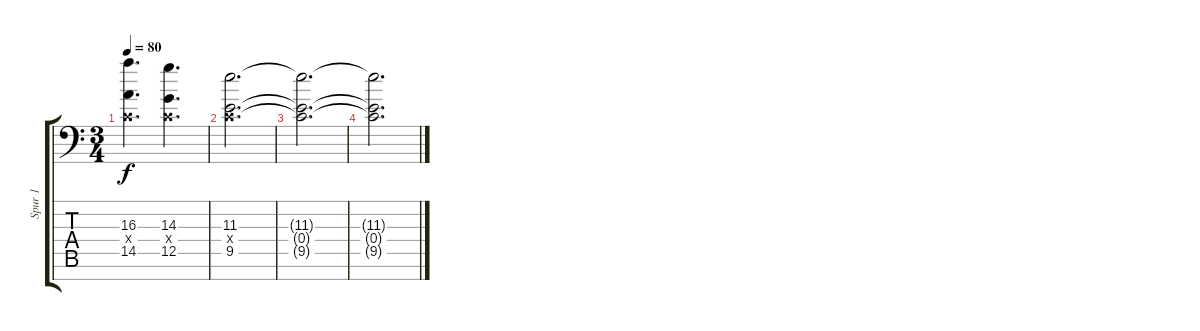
\track ("Spur 1" "Spur 1") {instrument distortionguitar}
\staff {score tabs}
\tuning (D4 A3 F3 C3 G2 D2 A1) {hide}
\ts (3 4)
\tempo 80
\clef f4
\ks c
(16.3 0.4{x} 14.5).4{d dy f} (14.3 0.4{x} 12.5).4{d} |
(11.3 0.4{x} 9.5).2{d} |
(11.3{t} 0.4{t} 9.5{t}).2{d} |
(11.3{t} 0.4{t} 9.5{t}).2{d}
